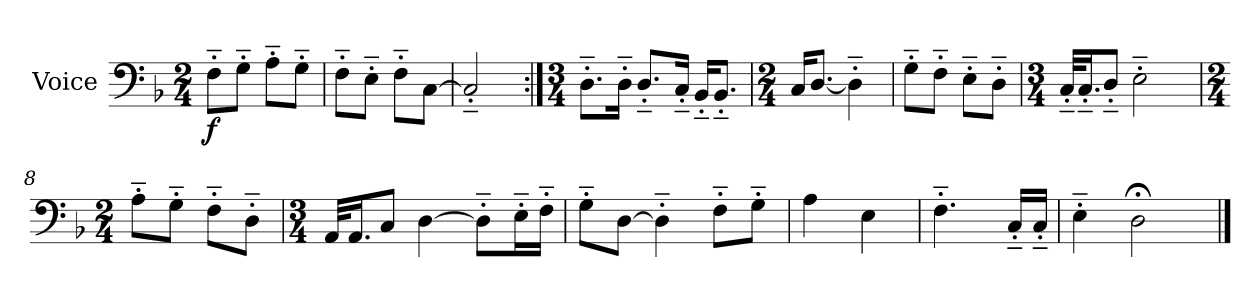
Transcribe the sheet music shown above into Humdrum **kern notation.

**kern	**dynam
*part1	*part1
*staff1	*staff1
*I"Voice	*
*I'Vo.	*
*clefF4	*
*k[b-]	*
*M2/4	*
*MM69	*
=1	=1
!	!LO:DY:b
8F'~\L	f
8G'~\J	.
8A'~\L	.
8G'~\J	.
=2	=2
8F'~\L	.
8E'~\J	.
8F'~\L	.
[8C\J	.
=3	=3
2C'~/]	.
=4:|!	=4:|!
*M3/4	*
8.D'~\L	.
16D'~\Jk	.
8.D'~/L	.
16C'~/Jk	.
16BB-'~/KL	.
8.BB-'~/J	.
!!LO:LB:g=z
=5	=5
*M2/4	*
16C/KL	.
[8.D/J	.
4D'~\]	.
=6	=6
8G'~\L	.
8F'~\J	.
8E'~\L	.
8D'~\J	.
=7	=7
*M3/4	*
32C'~/KLL	.
16.C'~/J	.
8D'~/J	.
2E'~\	.
=8	=8
*M2/4	*
8A'~\L	.
8G'~\J	.
8F'~\L	.
8D'~\J	.
!!LO:LB:g=z
=9	=9
*M3/4	*
32AA/KLL	.
16.AA/J	.
8C/J	.
[4D\	.
8D'~\L]	.
16E'~\L	.
16F'~\JJ	.
=10	=10
8G'~\L	.
[8D\J	.
4D'~\]	.
8F'~\L	.
8G'~\J	.
=11	=11
4A\	.
4E\	.
=12	=12
4.F'~\	.
16C'~/LL	.
16C'~/JJ	.
=13	=13
4E'~\	.
2D;<\	.
==	==
*-	*-
